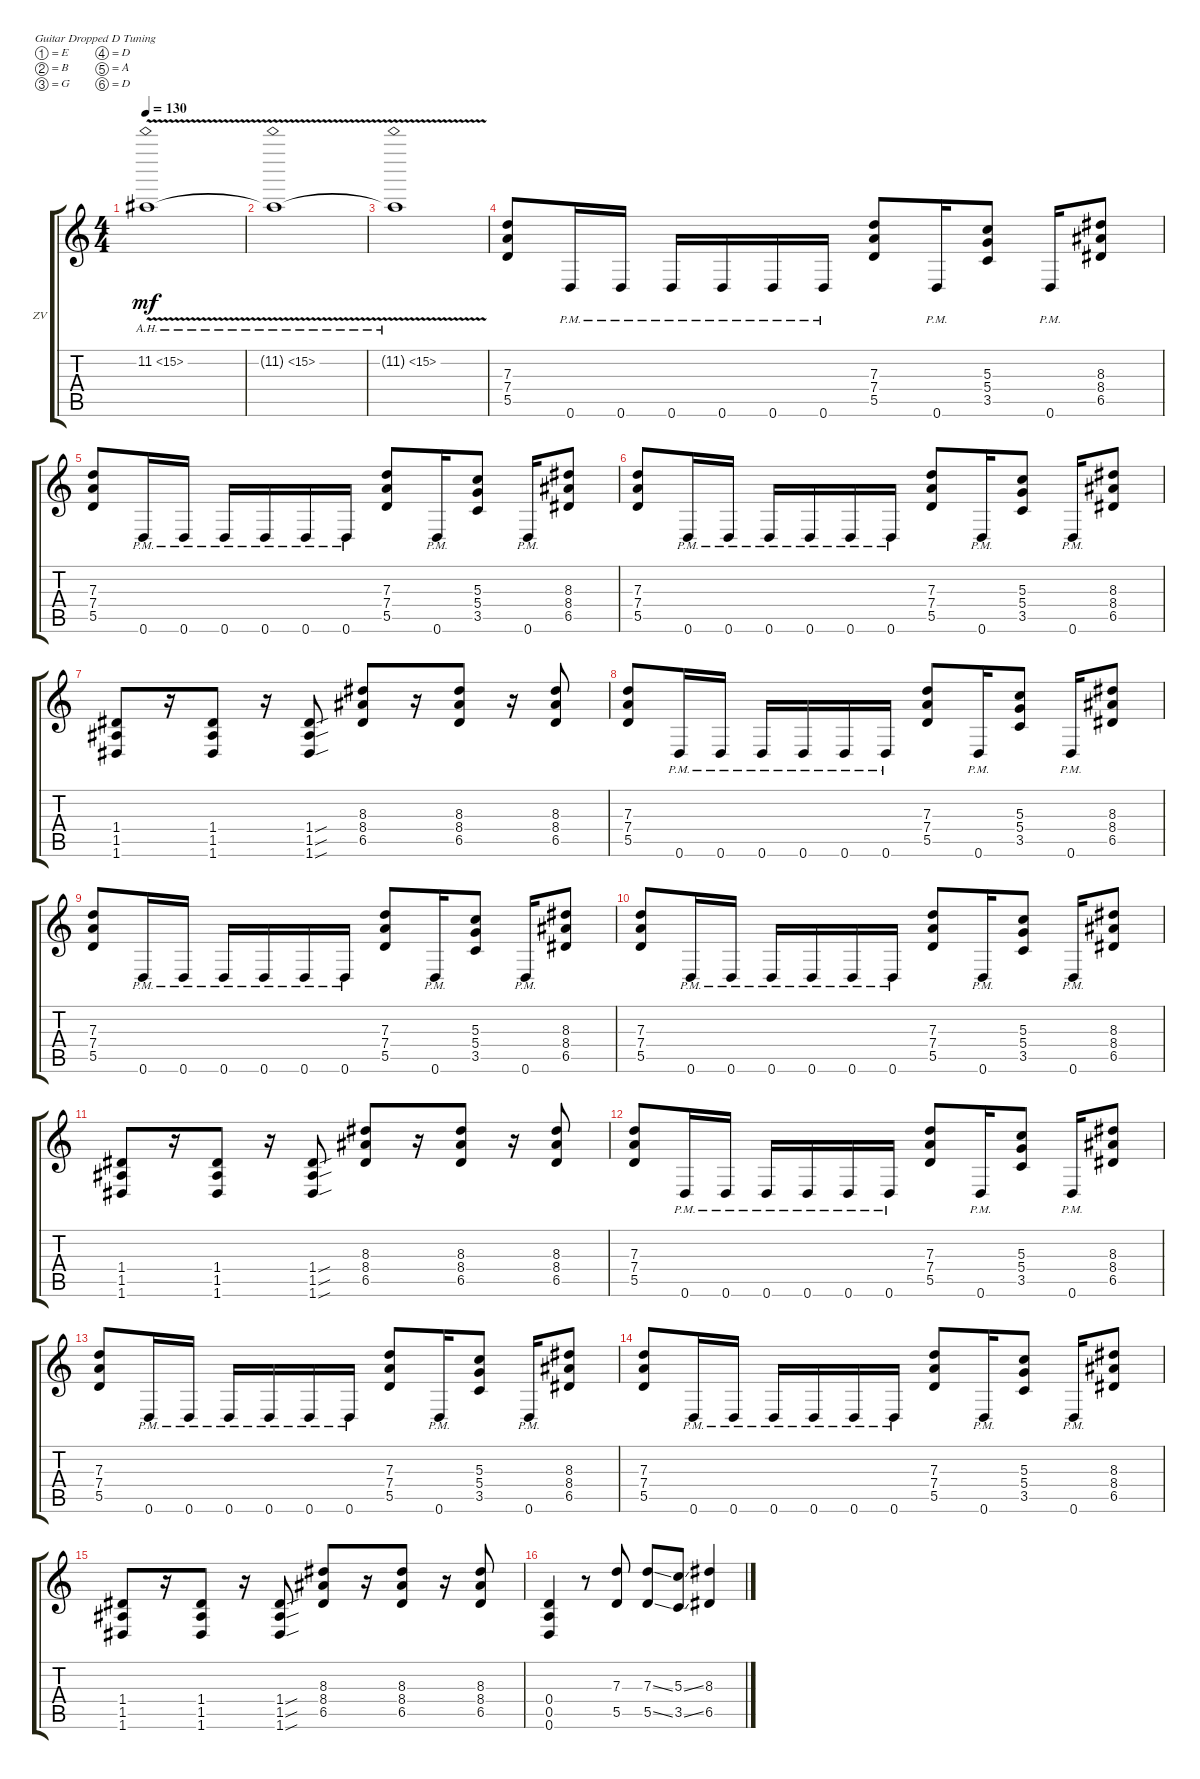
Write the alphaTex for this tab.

\defaultSystemsLayout 4
\bracketExtendMode groupsimilarinstruments
\firstSystemTrackNameOrientation horizontal
\otherSystemsTrackNameOrientation horizontal
\track ("Zacky Vengeance" "ZV") {instrument distortionguitar}
\staff {score tabs}
\tuning (E4 B3 G3 D3 A2 D2)
\ts (4 4)
\tempo 130
\clef g2
\ks c
11.2{ah 4 v t}.1{dy mf} |
11.2{ah 4 v t}.1 |
11.2{ah 4 v t}.1 |
(5.5 7.4 7.3).8 0.6{pm}.16 0.6{pm}.16 0.6{pm}.16 0.6{pm}.16 0.6{pm}.16 0.6{pm}.16 (5.5 7.4 7.3).8 0.6{pm}.16 (3.5 5.4 5.3).8 0.6{pm}.16 (6.5 8.4 8.3).8 |
(5.5 7.4 7.3).8 0.6{pm}.16 0.6{pm}.16 0.6{pm}.16 0.6{pm}.16 0.6{pm}.16 0.6{pm}.16 (5.5 7.4 7.3).8 0.6{pm}.16 (3.5 5.4 5.3).8 0.6{pm}.16 (6.5 8.4 8.3).8 |
(5.5 7.4 7.3).8 0.6{pm}.16 0.6{pm}.16 0.6{pm}.16 0.6{pm}.16 0.6{pm}.16 0.6{pm}.16 (5.5 7.4 7.3).8 0.6{pm}.16 (3.5 5.4 5.3).8 0.6{pm}.16 (6.5 8.4 8.3).8 |
(1.5 1.4 1.6).8 r.16 (1.5 1.4 1.6).8 r.16 (1.6{sou} 1.4{sou} 1.5{sou}).8 (6.5 8.4 8.3).8 r.16 (6.5 8.4 8.3).8 r.16 (6.5 8.4 8.3).8 |
(5.5 7.4 7.3).8 0.6{pm}.16 0.6{pm}.16 0.6{pm}.16 0.6{pm}.16 0.6{pm}.16 0.6{pm}.16 (5.5 7.4 7.3).8 0.6{pm}.16 (3.5 5.4 5.3).8 0.6{pm}.16 (6.5 8.4 8.3).8 |
(5.5 7.4 7.3).8 0.6{pm}.16 0.6{pm}.16 0.6{pm}.16 0.6{pm}.16 0.6{pm}.16 0.6{pm}.16 (5.5 7.4 7.3).8 0.6{pm}.16 (3.5 5.4 5.3).8 0.6{pm}.16 (6.5 8.4 8.3).8 |
(5.5 7.4 7.3).8 0.6{pm}.16 0.6{pm}.16 0.6{pm}.16 0.6{pm}.16 0.6{pm}.16 0.6{pm}.16 (5.5 7.4 7.3).8 0.6{pm}.16 (3.5 5.4 5.3).8 0.6{pm}.16 (6.5 8.4 8.3).8 |
(1.5 1.4 1.6).8 r.16 (1.5 1.4 1.6).8 r.16 (1.6{sou} 1.4{sou} 1.5{sou}).8 (6.5 8.4 8.3).8 r.16 (6.5 8.4 8.3).8 r.16 (6.5 8.4 8.3).8 |
(5.5 7.4 7.3).8 0.6{pm}.16 0.6{pm}.16 0.6{pm}.16 0.6{pm}.16 0.6{pm}.16 0.6{pm}.16 (5.5 7.4 7.3).8 0.6{pm}.16 (3.5 5.4 5.3).8 0.6{pm}.16 (6.5 8.4 8.3).8 |
(5.5 7.4 7.3).8 0.6{pm}.16 0.6{pm}.16 0.6{pm}.16 0.6{pm}.16 0.6{pm}.16 0.6{pm}.16 (5.5 7.4 7.3).8 0.6{pm}.16 (3.5 5.4 5.3).8 0.6{pm}.16 (6.5 8.4 8.3).8 |
(5.5 7.4 7.3).8 0.6{pm}.16 0.6{pm}.16 0.6{pm}.16 0.6{pm}.16 0.6{pm}.16 0.6{pm}.16 (5.5 7.4 7.3).8 0.6{pm}.16 (3.5 5.4 5.3).8 0.6{pm}.16 (6.5 8.4 8.3).8 |
(1.5 1.4 1.6).8 r.16 (1.5 1.4 1.6).8 r.16 (1.6{sou} 1.4{sou} 1.5{sou}).8 (6.5 8.4 8.3).8 r.16 (6.5 8.4 8.3).8 r.16 (6.5 8.4 8.3).8 |
(0.5 0.4 0.6).4 r.8 (5.5 7.3).8 (5.5{ss} 7.3{ss}).8 (3.5{ss} 5.3{ss}).8 (6.5 8.3).4
